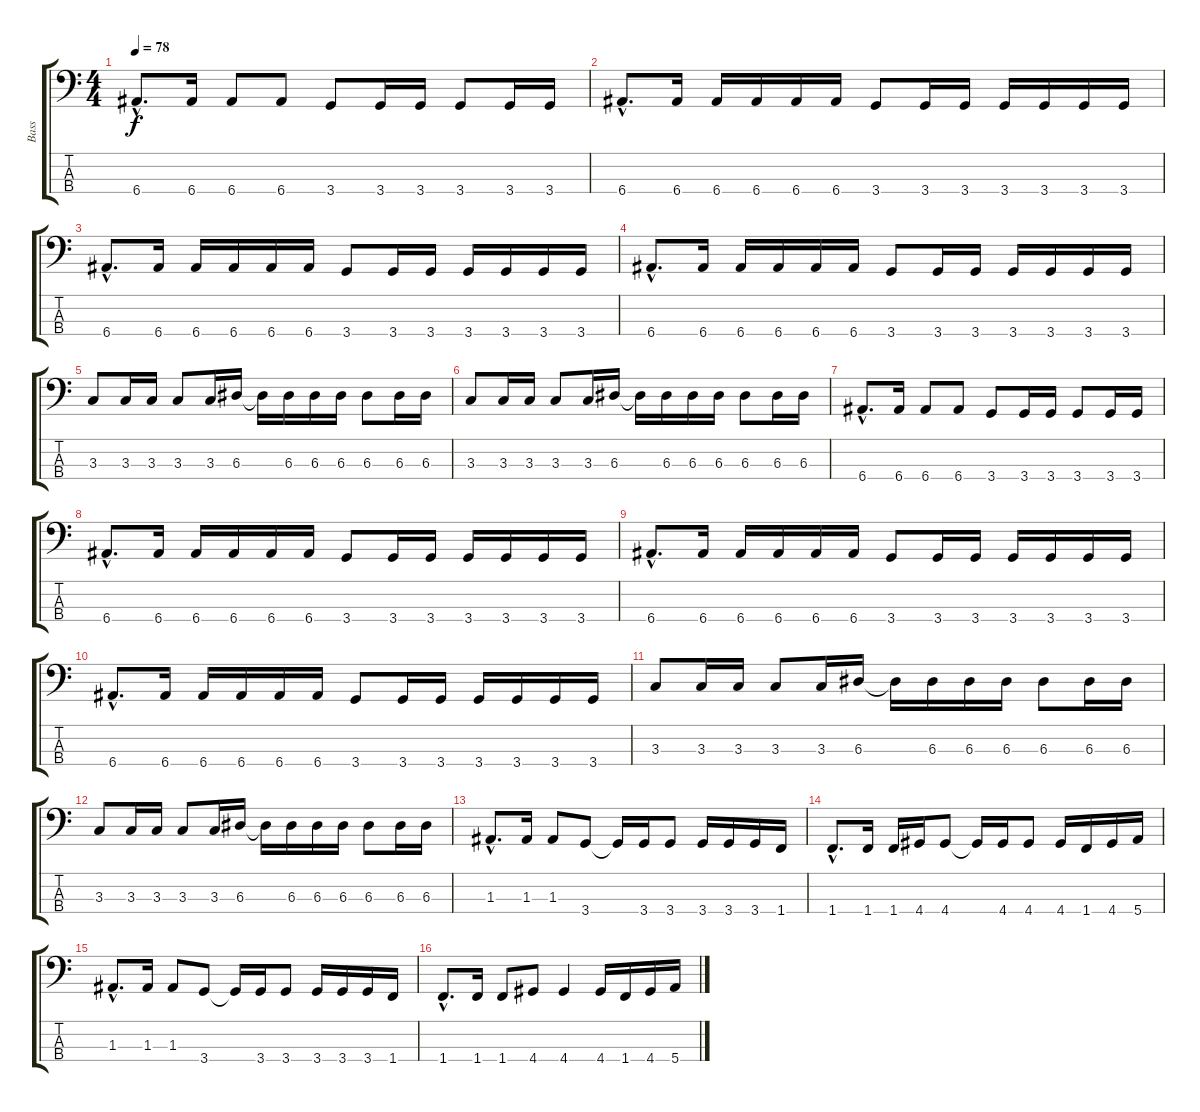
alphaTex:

\track ("Bass" "Bass") {instrument electricbasspick}
\staff {score tabs}
\tuning (G2 D2 A1 E1) {hide}
\ts (4 4)
\tempo 78
\clef f4
\ks c
6.4{hac}.8{d dy f} 6.4.16 6.4.8 6.4.8 3.4.8 3.4.16 3.4.16 3.4.8 3.4.16 3.4.16 |
6.4{hac}.8{d} 6.4.16 6.4.16 6.4.16 6.4.16 6.4.16 3.4.8 3.4.16 3.4.16 3.4.16 3.4.16 3.4.16 3.4.16 |
6.4{hac}.8{d} 6.4.16 6.4.16 6.4.16 6.4.16 6.4.16 3.4.8 3.4.16 3.4.16 3.4.16 3.4.16 3.4.16 3.4.16 |
6.4{hac}.8{d} 6.4.16 6.4.16 6.4.16 6.4.16 6.4.16 3.4.8 3.4.16 3.4.16 3.4.16 3.4.16 3.4.16 3.4.16 |
3.3.8 3.3.16 3.3.16 3.3.8 3.3.16 6.3.16 6.3{t}.16 6.3.16 6.3.16 6.3.16 6.3.8 6.3.16 6.3.16 |
3.3.8 3.3.16 3.3.16 3.3.8 3.3.16 6.3.16 6.3{t}.16 6.3.16 6.3.16 6.3.16 6.3.8 6.3.16 6.3.16 |
6.4{hac}.8{d} 6.4.16 6.4.8 6.4.8 3.4.8 3.4.16 3.4.16 3.4.8 3.4.16 3.4.16 |
6.4{hac}.8{d} 6.4.16 6.4.16 6.4.16 6.4.16 6.4.16 3.4.8 3.4.16 3.4.16 3.4.16 3.4.16 3.4.16 3.4.16 |
6.4{hac}.8{d} 6.4.16 6.4.16 6.4.16 6.4.16 6.4.16 3.4.8 3.4.16 3.4.16 3.4.16 3.4.16 3.4.16 3.4.16 |
6.4{hac}.8{d} 6.4.16 6.4.16 6.4.16 6.4.16 6.4.16 3.4.8 3.4.16 3.4.16 3.4.16 3.4.16 3.4.16 3.4.16 |
3.3.8 3.3.16 3.3.16 3.3.8 3.3.16 6.3.16 6.3{t}.16 6.3.16 6.3.16 6.3.16 6.3.8 6.3.16 6.3.16 |
3.3.8 3.3.16 3.3.16 3.3.8 3.3.16 6.3.16 6.3{t}.16 6.3.16 6.3.16 6.3.16 6.3.8 6.3.16 6.3.16 |
1.3{hac}.8{d} 1.3.16 1.3.8 3.4.8 3.4{t}.16 3.4.16 3.4.8 3.4.16 3.4.16 3.4.16 1.4.16 |
1.4{hac}.8{d} 1.4.16 1.4.16 4.4.16 4.4.8 4.4{t}.16 4.4.16 4.4.8 4.4.16 1.4.16 4.4.16 5.4.16 |
1.3{hac}.8{d} 1.3.16 1.3.8 3.4.8 3.4{t}.16 3.4.16 3.4.8 3.4.16 3.4.16 3.4.16 1.4.16 |
1.4{hac}.8{d} 1.4.16 1.4.8 4.4.8 4.4.4 4.4.16 1.4.16 4.4.16 5.4.16
